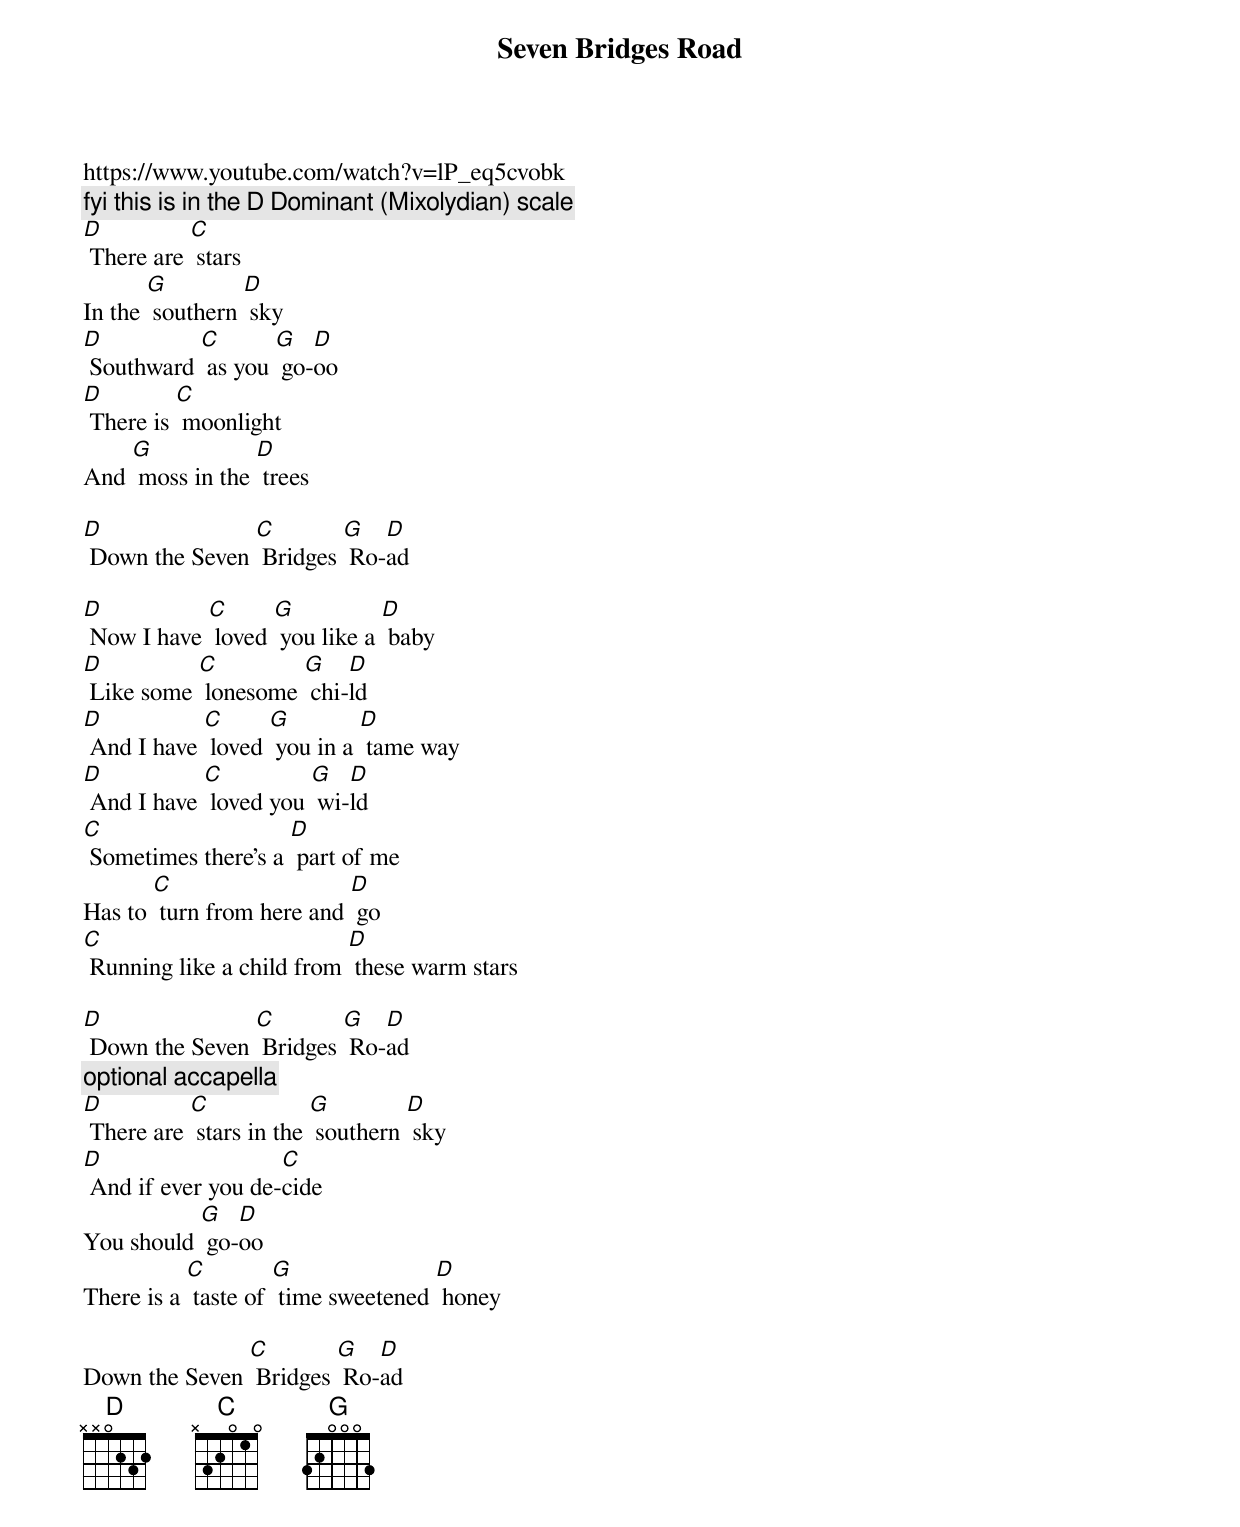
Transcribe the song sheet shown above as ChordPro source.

{title: Seven Bridges Road}
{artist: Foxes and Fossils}
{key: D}
https://www.youtube.com/watch?v=lP_eq5cvobk
{c:  fyi this is in the D Dominant (Mixolydian) scale }
[D] There are [C] stars
In the [G] southern [D] sky
[D] Southward [C] as you [G] go-[D]oo
[D] There is [C] moonlight
And [G] moss in the [D] trees

[D] Down the Seven [C] Bridges [G] Ro-[D]ad

[D] Now I have [C] loved [G] you like a [D] baby
[D] Like some [C] lonesome [G] chi-[D]ld
[D] And I have [C] loved [G] you in a [D] tame way
[D] And I have [C] loved you [G] wi-[D]ld
[C] Sometimes there's a [D] part of me
Has to [C] turn from here and [D] go
[C] Running like a child from [D] these warm stars

[D] Down the Seven [C] Bridges [G] Ro-[D]ad
{c: optional accapella}
[D] There are [C] stars in the [G] southern [D] sky
[D] And if ever you de-[C]cide
You should [G] go-[D]oo
There is a [C] taste of [G] time sweetened [D] honey

Down the Seven [C] Bridges [G] Ro-[D]ad
